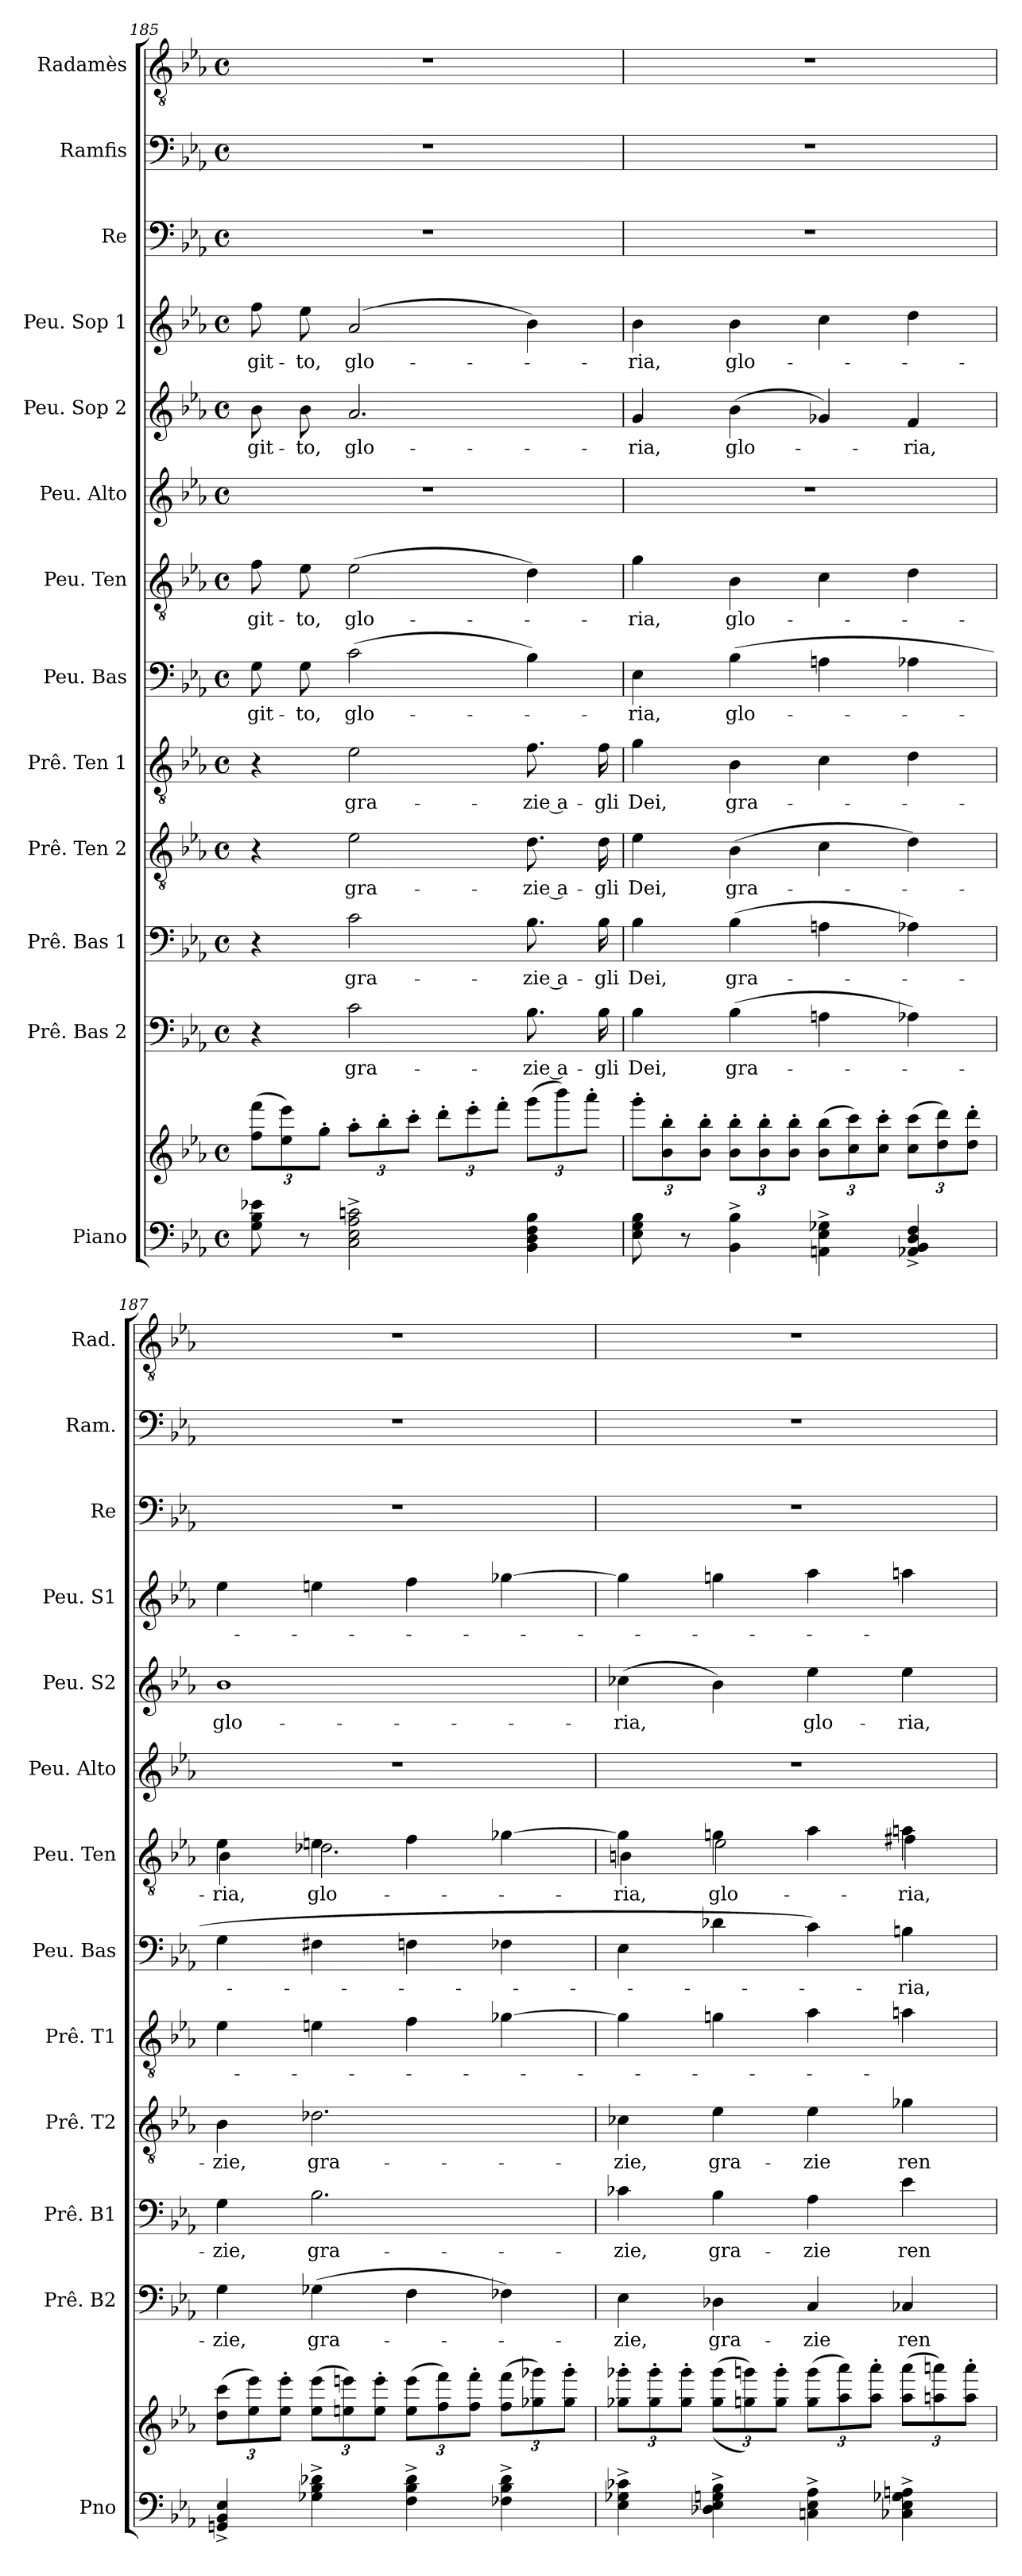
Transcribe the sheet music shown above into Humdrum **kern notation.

**kern	**kern	**kern	**text	**kern	**text	**kern	**text	**kern	**text	**kern	**text	**kern	**text	**kern	**kern	**text	**kern	**text	**kern	**kern	**kern
*part13	*part13	*part12	*part12	*part11	*part11	*part10	*part10	*part9	*part9	*part8	*part8	*part7	*part7	*part6	*part5	*part5	*part4	*part4	*part3	*part2	*part1
*staff14	*staff13	*staff12	*staff12	*staff11	*staff11	*staff10	*staff10	*staff9	*staff9	*staff8	*staff8	*staff7	*staff7	*staff6	*staff5	*staff5	*staff4	*staff4	*staff3	*staff2	*staff1
*I"Piano	*	*I"Prê. Bas 2	*	*I"Prê. Bas 1	*	*I"Prê. Ten 2	*	*I"Prê. Ten 1	*	*I"Peu. Bas	*	*I"Peu. Ten	*	*I"Peu. Alto	*I"Peu. Sop 2	*	*I"Peu. Sop 1	*	*I"Re	*I"Ramfis	*I"Radamès
*I'Pno	*	*I'Prê. B2	*	*I'Prê. B1	*	*I'Prê. T2	*	*I'Prê. T1	*	*I'Peu. Bas	*	*I'Peu. Ten	*	*I'Peu. Alto	*I'Peu. S2	*	*I'Peu. S1	*	*I'Re	*I'Ram.	*I'Rad.
*clefF4	*clefG2	*clefF4	*	*clefF4	*	*clefGv2	*	*clefGv2	*	*clefF4	*	*clefGv2	*	*clefG2	*clefG2	*	*clefG2	*	*clefF4	*clefF4	*clefGv2
*k[b-e-a-]	*k[b-e-a-]	*k[b-e-a-]	*	*k[b-e-a-]	*	*k[b-e-a-]	*	*k[b-e-a-]	*	*k[b-e-a-]	*	*k[b-e-a-]	*	*k[b-e-a-]	*k[b-e-a-]	*	*k[b-e-a-]	*	*k[b-e-a-]	*k[b-e-a-]	*k[b-e-a-]
*M4/4	*M4/4	*M4/4	*	*M4/4	*	*M4/4	*	*M4/4	*	*M4/4	*	*M4/4	*	*M4/4	*M4/4	*	*M4/4	*	*M4/4	*M4/4	*M4/4
*met(c)	*met(c)	*met(c)	*	*met(c)	*	*met(c)	*	*met(c)	*	*met(c)	*	*met(c)	*	*met(c)	*met(c)	*	*met(c)	*	*met(c)	*met(c)	*met(c)
*	*Xbrackettup	*	*	*	*	*	*	*	*	*	*	*	*	*	*	*	*	*	*	*	*
=185	=185	=185	=185	=185	=185	=185	=185	=185	=185	=185	=185	=185	=185	=185	=185	=185	=185	=185	=185	=185	=185
!	!	!	!	!	!	!	!	!	!	!	!LO:LY:b:color=#0055FF	!	!LO:LY:b:color=#0055FF	!	!	!LO:LY:b:color=#0055FF	!	!LO:LY:b:color=#AA0000	!	!	!
8G\ 8B-\ 8e-X\	(>12ff\ 12fff\L	4r	.	4r	.	4r	.	4r	.	8G\	-git-	8f\	-git-	1r	8b-\	-git-	8ff\	-git-	1r	1r	1r
.	12ee-\ 12eee-\)	.	.	.	.	.	.	.	.	.	.	.	.	.	.	.	.	.	.	.	.
!	!	!	!	!	!	!	!	!	!	!	!LO:LY:b:color=#0055FF	!	!LO:LY:b:color=#0055FF	!	!	!LO:LY:b:color=#0055FF	!	!LO:LY:b:color=#AA0000	!	!	!
8r	.	.	.	.	.	.	.	.	.	8G\	-to,	8e-\	-to,	.	8b-\	-to,	8ee-\	-to,	.	.	.
.	12gg'\J	.	.	.	.	.	.	.	.	.	.	.	.	.	.	.	.	.	.	.	.
!	!	!	!LO:LY:b:color=#0055FF	!	!LO:LY:b:color=#0055FF	!	!LO:LY:b:color=#0055FF	!	!LO:LY:b:color=#0055FF	!	!LO:LY:b:color=#0055FF	!	!LO:LY:b:color=#0055FF	!	!	!LO:LY:b:color=#0055FF	!	!LO:LY:b:color=#AA0000	!	!	!
2C\^ 2E-\^ 2A-\^ 2cn\^	12aa-'\L	2c\	gra-	2c\	gra-	2e-\	gra-	2e-\	gra-	(>2c\	glo-	(>2e-\	glo-	.	2.a-/	glo-	(>2a-/	glo-	.	.	.
.	12bb-'\	.	.	.	.	.	.	.	.	.	.	.	.	.	.	.	.	.	.	.	.
.	12ccc'\J	.	.	.	.	.	.	.	.	.	.	.	.	.	.	.	.	.	.	.	.
.	12ddd'\L	.	.	.	.	.	.	.	.	.	.	.	.	.	.	.	.	.	.	.	.
.	12eee-'\	.	.	.	.	.	.	.	.	.	.	.	.	.	.	.	.	.	.	.	.
.	12fff'\J	.	.	.	.	.	.	.	.	.	.	.	.	.	.	.	.	.	.	.	.
!	!	!	!LO:LY:b:color=#0055FF	!	!LO:LY:b:color=#0055FF	!	!LO:LY:b:color=#0055FF	!	!LO:LY:b:color=#0055FF	!	!	!	!	!	!	!	!	!	!	!	!
4BB-\ 4D\ 4F\ 4B-\	(>12ggg\L	8.B-\	zie a-	8.B-\	zie a-	8.d\	zie a-	8.f\	zie a-	4B-\)	.	4d\)	.	.	.	.	4b-\)	.	.	.	.
.	12bbb-\)	.	.	.	.	.	.	.	.	.	.	.	.	.	.	.	.	.	.	.	.
.	12aaa-'\J	.	.	.	.	.	.	.	.	.	.	.	.	.	.	.	.	.	.	.	.
!	!	!	!LO:LY:b:color=#0055FF	!	!LO:LY:b:color=#0055FF	!	!LO:LY:b:color=#0055FF	!	!LO:LY:b:color=#0055FF	!	!	!	!	!	!	!	!	!	!	!	!
.	.	16B-\	-gli	16B-\	-gli	16d\	-gli	16f\	-gli	.	.	.	.	.	.	.	.	.	.	.	.
=186	=186	=186	=186	=186	=186	=186	=186	=186	=186	=186	=186	=186	=186	=186	=186	=186	=186	=186	=186	=186	=186
!	!	!	!LO:LY:b:color=#0055FF	!	!LO:LY:b:color=#0055FF	!	!LO:LY:b:color=#0055FF	!	!LO:LY:b:color=#0055FF	!	!LO:LY:b:color=#0055FF	!	!LO:LY:b:color=#0055FF	!	!	!LO:LY:b:color=#0055FF	!	!LO:LY:b:color=#AA0000	!	!	!
8E-\ 8G\ 8B-\	12ggg'\L	4B-\	Dei,	4B-\	Dei,	4e-\	Dei,	4g\	Dei,	4E-\	-ria,	4g\	-ria,	1r	4g/	-ria,	4b-\	-ria,	1r	1r	1r
.	12b-\' 12bb-\'	.	.	.	.	.	.	.	.	.	.	.	.	.	.	.	.	.	.	.	.
8r	.	.	.	.	.	.	.	.	.	.	.	.	.	.	.	.	.	.	.	.	.
.	12b-\' 12bb-\'J	.	.	.	.	.	.	.	.	.	.	.	.	.	.	.	.	.	.	.	.
!	!	!	!LO:LY:b:color=#0055FF	!	!LO:LY:b:color=#0055FF	!	!LO:LY:b:color=#0055FF	!	!LO:LY:b:color=#0055FF	!	!LO:LY:b:color=#0055FF	!	!LO:LY:b:color=#0055FF	!	!	!LO:LY:b:color=#0055FF	!	!LO:LY:b:color=#AA0000	!	!	!
4BB-\^ 4B-\^	12b-\' 12bb-\'L	(>4B-\	gra-	(>4B-\	gra-	(>4B-\	gra-	4B-\	gra-	(>4B-\	glo-	4B-\	glo-	.	(>4b-\	glo-	4b-\	glo-	.	.	.
.	12b-\' 12bb-\'	.	.	.	.	.	.	.	.	.	.	.	.	.	.	.	.	.	.	.	.
.	12b-\' 12bb-\'J	.	.	.	.	.	.	.	.	.	.	.	.	.	.	.	.	.	.	.	.
4AAn\^ 4E-\^ 4G-X\^	(>12b-\ 12bb-\L	4An\	.	4An\	.	4c\	.	4c\	.	4An\	.	4c\	.	.	4g-X/)	.	4cc\	.	.	.	.
.	12cc\ 12ccc\)	.	.	.	.	.	.	.	.	.	.	.	.	.	.	.	.	.	.	.	.
.	12cc\' 12ccc\'J	.	.	.	.	.	.	.	.	.	.	.	.	.	.	.	.	.	.	.	.
!	!	!	!	!	!	!	!	!	!	!	!	!	!	!	!	!LO:LY:b:color=#0055FF	!	!	!	!	!
4AA-X/^ 4BB-/^ 4D/^ 4F/^	(>12cc\ 12ccc\L	4A-X\)	.	4A-X\)	.	4d\)	.	4d\	.	4A-X\	.	4d\	.	.	4f/	-ria,	4dd\	.	.	.	.
.	12dd\ 12ddd\)	.	.	.	.	.	.	.	.	.	.	.	.	.	.	.	.	.	.	.	.
.	12dd\' 12ddd\'J	.	.	.	.	.	.	.	.	.	.	.	.	.	.	.	.	.	.	.	.
!!LO:PB:g=z
=187	=187	=187	=187	=187	=187	=187	=187	=187	=187	=187	=187	=187	=187	=187	=187	=187	=187	=187	=187	=187	=187
!	!	!	!LO:LY:b:color=#0055FF	!	!LO:LY:b:color=#0055FF	!	!LO:LY:b:color=#0055FF	!	!	!	!	!	!LO:LY:b:color=#0055FF	!	!	!LO:LY:b:color=#0055FF	!	!	!	!	!
*	*	*	*	*	*	*	*	*	*	*	*	*^	*	*	*	*	*	*	*	*	*
4GGn/^ 4BB-/^ 4E-/^	(>12dd\ 12ccc\L	4G\	-zie,	4G\	-zie,	4B-\	-zie,	4e-\	.	4G\	.	4e-\	4B-\	-ria,	1r	1b-	glo-	4ee-\	.	1r	1r	1r
.	12ee-\ 12eee-\)	.	.	.	.	.	.	.	.	.	.	.	.	.	.	.	.	.	.	.	.	.
.	12ee-\' 12eee-\'J	.	.	.	.	.	.	.	.	.	.	.	.	.	.	.	.	.	.	.	.	.
!	!	!	!LO:LY:b:color=#0055FF	!	!LO:LY:b:color=#0055FF	!	!LO:LY:b:color=#0055FF	!	!	!	!	!	!	!LO:LY:b:color=#0055FF	!	!	!	!	!	!	!	!
4G-X\^ 4B-\^ 4d-X\^	(>12ee-\ 12eee-\L	(>4G-X\	gra-	2.B-\	gra-	2.d-X\	gra-	4en\	.	4F#X\	.	4en\	2.d-X\	glo-	.	.	.	4een\	.	.	.	.
.	12een\ 12eeen\)	.	.	.	.	.	.	.	.	.	.	.	.	.	.	.	.	.	.	.	.	.
.	12ee\' 12eee\'J	.	.	.	.	.	.	.	.	.	.	.	.	.	.	.	.	.	.	.	.	.
4F\^ 4B-\^ 4d-\^	(>12ee\ 12eee\L	4F\	.	.	.	.	.	4f\	.	4Fn\	.	4f\	.	.	.	.	.	4ff\	.	.	.	.
.	12ff\ 12fff\)	.	.	.	.	.	.	.	.	.	.	.	.	.	.	.	.	.	.	.	.	.
.	12ff\' 12fff\'J	.	.	.	.	.	.	.	.	.	.	.	.	.	.	.	.	.	.	.	.	.
4F-X\^ 4B-\^ 4d-\^	(>12ff\ 12fff\L	4F-X\)	.	.	.	.	.	[4g-X\	.	4F-X\	.	[4g-X\	.	.	.	.	.	[4gg-X\	.	.	.	.
.	12gg-X\ 12ggg-X\)	.	.	.	.	.	.	.	.	.	.	.	.	.	.	.	.	.	.	.	.	.
.	12gg-\' 12ggg-\'J	.	.	.	.	.	.	.	.	.	.	.	.	.	.	.	.	.	.	.	.	.
=188	=188	=188	=188	=188	=188	=188	=188	=188	=188	=188	=188	=188	=188	=188	=188	=188	=188	=188	=188	=188	=188	=188
!	!	!	!LO:LY:b:color=#0055FF	!	!LO:LY:b:color=#0055FF	!	!LO:LY:b:color=#0055FF	!	!	!	!	!	!	!LO:LY:b:color=#0055FF	!	!	!LO:LY:b:color=#0055FF	!	!	!	!	!
4E-\^ 4G-X\^ 4c-X\^	12gg-X\' 12ggg-X\'L	4E-\	-zie,	4c-X\	-zie,	4c-X\	-zie,	4g-\]	.	4E-\	.	4g-\]	4Bn\	-ria,	1r	(>4cc-X\	-ria,	4gg-\]	.	1r	1r	1r
.	12gg-\' 12ggg-\'	.	.	.	.	.	.	.	.	.	.	.	.	.	.	.	.	.	.	.	.	.
.	12gg-\' 12ggg-\'J	.	.	.	.	.	.	.	.	.	.	.	.	.	.	.	.	.	.	.	.	.
!	!	!	!LO:LY:b:color=#0055FF	!	!LO:LY:b:color=#0055FF	!	!LO:LY:b:color=#0055FF	!	!	!	!	!	!	!LO:LY:b:color=#0055FF	!	!	!	!	!	!	!	!
4D-X\^ 4E-\^ 4Gn\^ 4B-\^	(>(>12gg-\ 12ggg-\L	4D-X\	gra-	4B-\	gra-	4e-\	gra-	4gn\	.	4d-X\	.	4gn\	2e-\	glo-	.	4b-\)	.	4ggn\	.	.	.	.
.	12ggn\ 12gggn\))	.	.	.	.	.	.	.	.	.	.	.	.	.	.	.	.	.	.	.	.	.
.	12gg\' 12ggg\'J	.	.	.	.	.	.	.	.	.	.	.	.	.	.	.	.	.	.	.	.	.
!	!	!	!LO:LY:b:color=#0055FF	!	!LO:LY:b:color=#0055FF	!	!LO:LY:b:color=#0055FF	!	!	!	!	!	!	!	!	!	!LO:LY:b:color=#0055FF	!	!	!	!	!
4Cn\^ 4E-\^ 4A-\^	(>12gg\ 12ggg\L	4C/	-zie	4A-\	-zie	4e-\	-zie	4a-\	.	4c\)	.	4a-\	.	.	.	4ee-\	glo-	4aa-\	.	.	.	.
.	12aa-\ 12aaa-\)	.	.	.	.	.	.	.	.	.	.	.	.	.	.	.	.	.	.	.	.	.
.	12aa-\' 12aaa-\'J	.	.	.	.	.	.	.	.	.	.	.	.	.	.	.	.	.	.	.	.	.
!	!	!	!LO:LY:b:color=#0055FF	!	!LO:LY:b:color=#0055FF	!	!LO:LY:b:color=#0055FF	!	!	!	!LO:LY:b:color=#0055FF	!	!	!LO:LY:b:color=#0055FF	!	!	!LO:LY:b:color=#0055FF	!	!	!	!	!
4C-X\^ 4E-\^ 4G-X\^ 4An\^	(>12aa-\ 12aaa-\L	4C-X/	ren-	4e-\	ren-	4g-X\	ren-	4an\	.	4Bn\	-ria,	4an\	4f#X\	-ria,	.	4ee-\	-ria,	4aan\	.	.	.	.
.	12aan\ 12aaan\)	.	.	.	.	.	.	.	.	.	.	.	.	.	.	.	.	.	.	.	.	.
.	12aa\' 12aaa\'J	.	.	.	.	.	.	.	.	.	.	.	.	.	.	.	.	.	.	.	.	.
*	*	*	*	*	*	*	*	*	*	*	*	*v	*v	*	*	*	*	*	*	*	*	*
=	=	=	=	=	=	=	=	=	=	=	=	=	=	=	=	=	=	=	=	=	=
*-	*-	*-	*-	*-	*-	*-	*-	*-	*-	*-	*-	*-	*-	*-	*-	*-	*-	*-	*-	*-	*-
